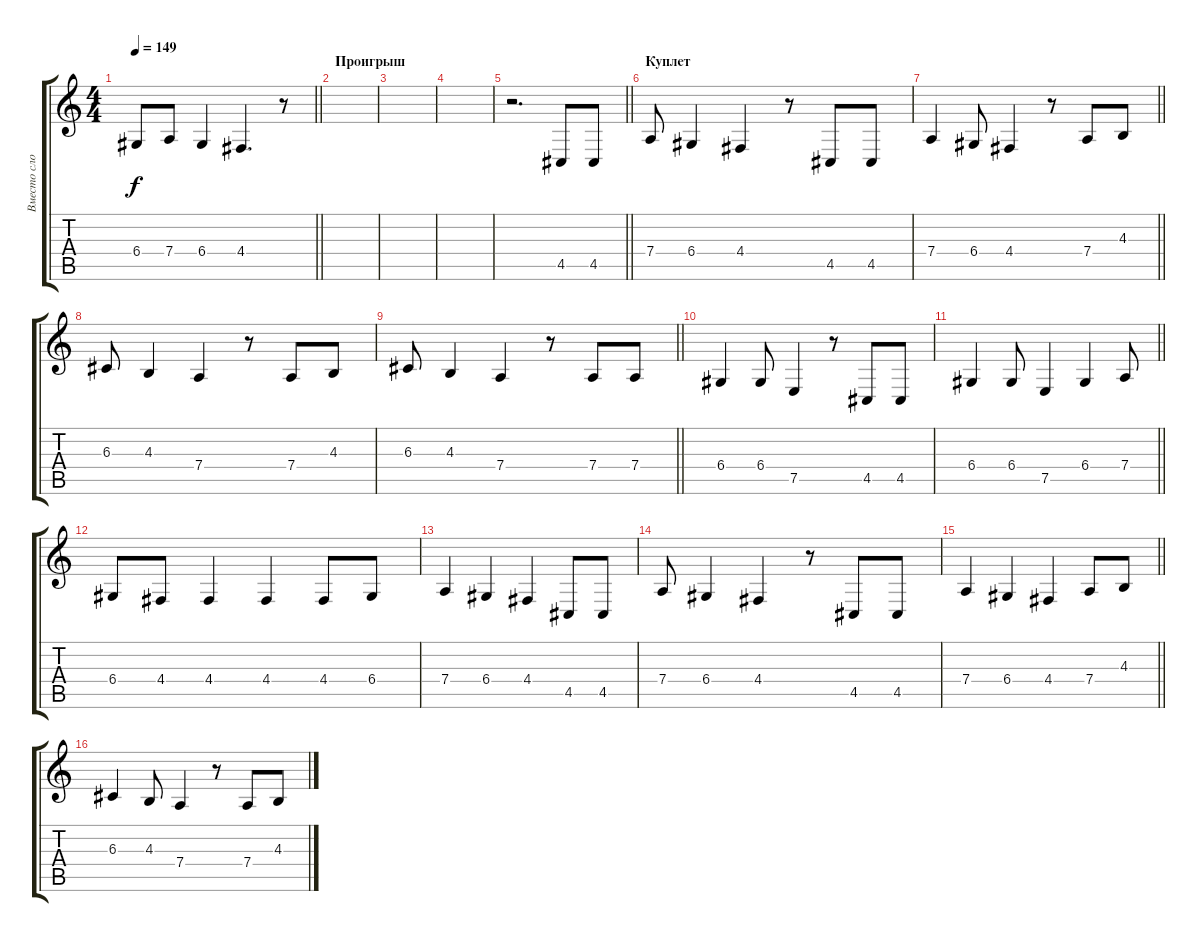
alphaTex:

\track ("Вместо слов" "Вместо сло") {instrument fx5brightness}
\staff {score tabs}
\tuning (E4 B3 G3 D3 A2 E2) {hide}
\ts (4 4)
\tempo 149
\clef g2
\barLineRight lightlight
\ks c
6.4.8{dy f} 7.4.8 6.4.4 4.4.4{d} r.8 |
\section ("" "Проигрыш")
|
|
|
\barLineRight lightlight
r.2{d} 4.5.8 4.5.8 |
\section ("" "Куплет")
7.4.8 6.4.4 4.4.4 r.8 4.5.8 4.5.8 |
\barLineRight lightlight
7.4.4 6.4.8 4.4.4 r.8 7.4.8 4.3.8 |
6.3.8 4.3.4 7.4.4 r.8 7.4.8 4.3.8 |
\barLineRight lightlight
6.3.8 4.3.4 7.4.4 r.8 7.4.8 7.4.8 |
6.4.4 6.4.8 7.5.4 r.8 4.5.8 4.5.8 |
\barLineRight lightlight
6.4.4 6.4.8 7.5.4 6.4.4 7.4.8 |
6.4.8 4.4.8 4.4.4 4.4.4 4.4.8 6.4.8 |
7.4.4 6.4.4 4.4.4 4.5.8 4.5.8 |
7.4.8 6.4.4 4.4.4 r.8 4.5.8 4.5.8 |
\barLineRight lightlight
7.4.4 6.4.4 4.4.4 7.4.8 4.3.8 |
6.3.4 4.3.8 7.4.4 r.8 7.4.8 4.3.8
